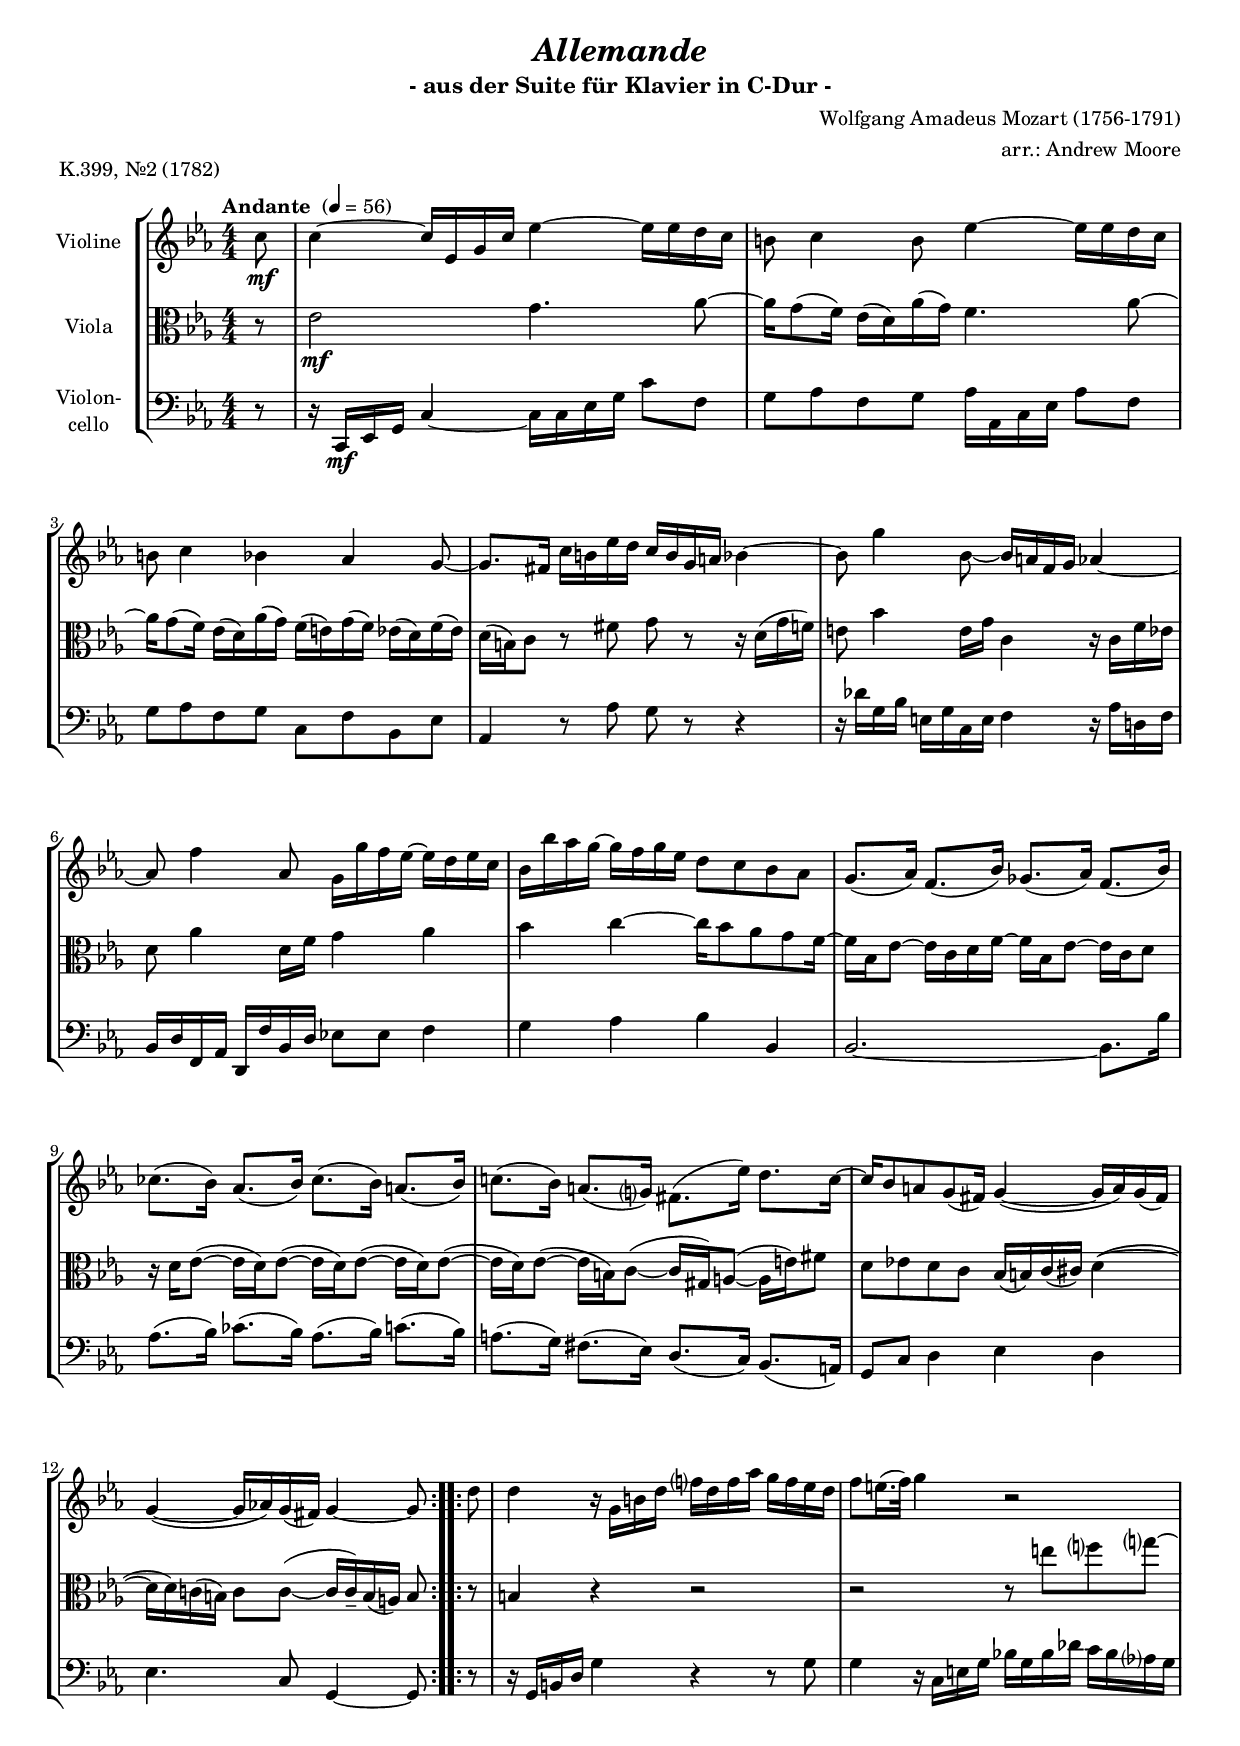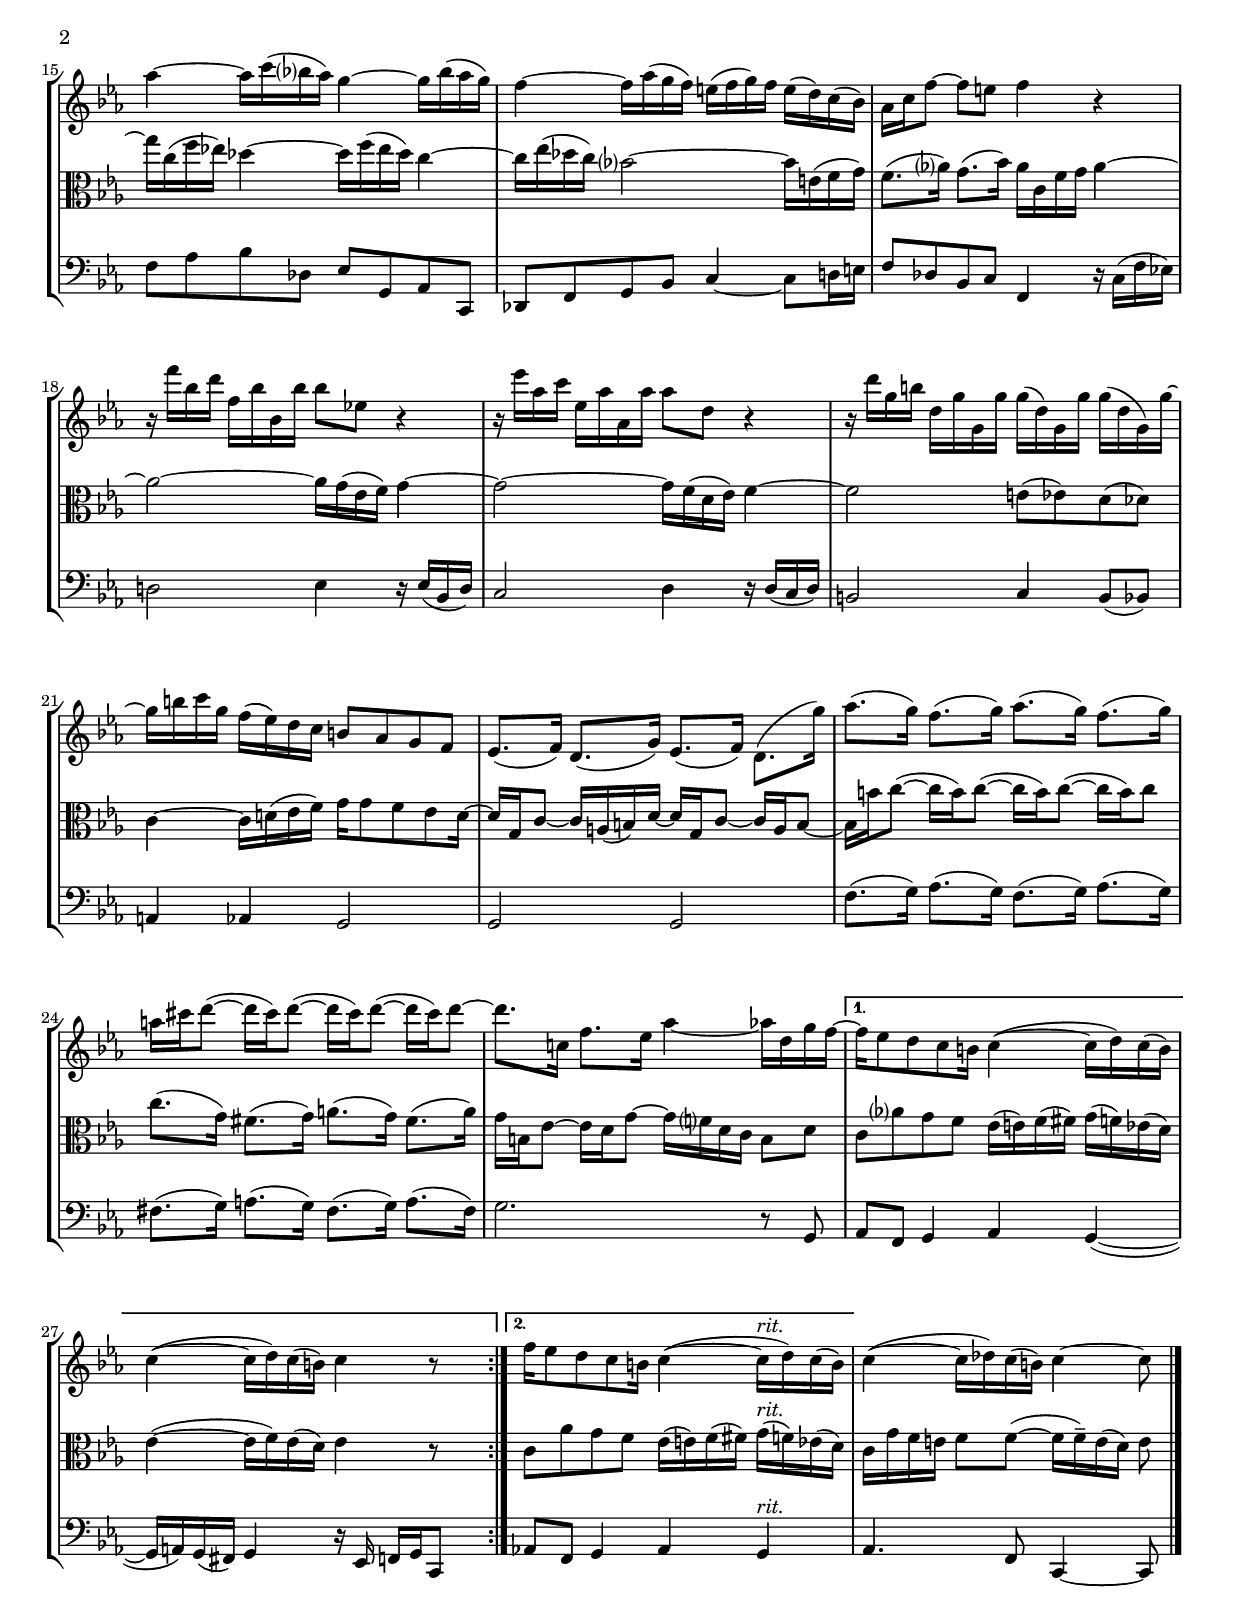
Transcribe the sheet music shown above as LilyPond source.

\version "2.16.2"
\include "deutsch.ly"

#(set-global-staff-size 17.5)

\header {
  title     = \markup \bold \italic "Allemande"
  subtitle  = "- aus der Suite für Klavier in C-Dur -"
  composer  = "Wolfgang Amadeus Mozart (1756-1791)"
  arranger  = "arr.: Andrew Moore"
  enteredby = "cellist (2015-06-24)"
  piece     = "K.399, Nr.2 (1782)"
}

voiceconsts = {
  \key c \minor
  \time 4/4
  \tempo "Andante " 4=56
  \numericTimeSignature
  \compressFullBarRests
  \set tupletSpannerDuration = #(ly:make-moment 1 4)
  % Set default beaming for all staves
%  \set Timing.beamExceptions = #'()
%  \set Timing.baseMoment     = #(ly:make-moment 1 4)
%  \set Timing.beatStructure  = #'(1 1 1)
}

mihi = "trumpet"
mist = "string ensemble 1"
miba = "drawbar organ"
mikl = "acoustic grand"

rit = \markup \italic "rit."

va = \relative c'' {
  \voiceconsts

  \partial 8
  \repeat volta 2 {
    c8\mf
    c4~ c16 es, g c es4~ es16 es d c
    h8 c4 h8 es4~ es16 es d c
    h8 c4 b as g8~

    g8. fis16 c' h es d c h g a b4~
    b8 g'4 b,8~ b16 a f g as4~
    as8 f'4 as,8 g16 g' f es~ es d es c

    b b' as g~ g f g es d8 c b as
    g8.( as16) f8.( b16) ges8.( as16) f8.( b16)
    ces8.( b16) as8.( b16) ces8.( b16) a8.( b16)

    c!8.( b16) a8.( g?16) fis8.( es'16) d8. c16~
    c b8 a g( fis16) g4(~ g16 a) g( fis)
    g4(~ g16 as!) g( fis) g4~ g8
  }
  \repeat volta 2 {
    d'

    d4 r16 g, h d f? d f as g f es d
    f8 e16.( f32) g4 r2
    as4~ as16 c( b? as) g4~ g16 b( as g)

    f4~ f16 as( g f) e( f g) f e( d) c( b)
    as c f8~ f e f4 r
    r16 f' b, d f, b b, b' b8 es,! r4

    r16 es' as, c es, as as, as' as8 d, r4
    r16 d' g, h d, g g, g' g( d) g, g' g( d g,) g'~
    g h c g f( es) d c h8 as g f

    es8.( f16) d8.( g16) es8.( f16) d8.( g'16)
    as8.( g16) f8.( g16) as8.( g16) f8.( g16)
    a cis d8(~ d16 cis) d8(~ d16 cis) d8(~ d16 cis) d8~

    d8. c,!16 f8. es16 as4~ as!16 d, g f~
  }
  \alternative {
    { f es8 d c h16 c4(~ c16 d) c( h) | c4(~ c16 d) c( h) c4 r8 s }
    { f16 es8 d c h16 c4(~ c16^\rit d) c( h) }
  }
  c4(~ c16 des) c( h) c4~ c8 \bar "|."
}

vb = \relative c' {
  \voiceconsts
  \clef "alto"

  \partial 8
  \repeat volta 2 {
    r8
    es2\mf g4. as8~
    as16 g8( f16) es( d) as'( g) f4. as8~
    as16 g8( f16) es( d) as'( g) f( e) g ( f) es( d) f( es)

    d( h) c8 r fis g r r16 d( g f)
    e8 b'4 e,16 g c,4 r16 c f es
    d8 as'4 d,16 f g4 as
    b c~ c16 b8 as g f16~

    f b, es8~ es16 c d f~ f b, es8~ es16 c d8
    r16 d es8(~ es16 d) es8(~ es16 d) es8(~ es16 d) es8(~
    es16 d) es8(~ es16 h) c8(~ c16 gis) a8(~ a16 e') fis8

    d es! d c b16( h) c( cis) d4(~
    d16 d) c!( h) c8 c(~ c16 c)-- h( a) h8
  }

  \repeat volta 2 {
    r8
    h4 r r2

    r r8 e' f? g?~
    g16 c,( f es!) des4~ des16 f( es des) c4~
    c16 es( des c) b?2~ b16 e,( f g)
    f8.( as?16) g8.( b16) as c, f g as4~

    as2~ as16 g( es f) g4~
    g2~ g16 f( d es) f4~
    f2 e8( es) d( des)
    c4~ c16 d!( es f) g g8 f es d16~

    d g, c8~ c16 a( h) d~ d g, c8~ c16 a h8~
    h16 h' c8(~ c16 h) c8(~ c16 h) c8(~ c16 h) c8
    c8.( g16) fis8.( g16) a8.( g16) fis8.( a16)

    g h, es8~ es16 d g8~ g16 f? d c h8 d
  }
  \alternative {
    { c as'? g f es16( e) f( fis) g( f) es( d) | es4(~ es16 f) es( d) es4 r8 s }
    { c as' g f es16( e) f( fis) g(^\rit f) es( d) }
  }
  c g' f e f8 f(~ f16 f)-- e( d) e8 \bar "|."
}

vc = \relative c, {
  \voiceconsts
  \clef "bass"

  \partial 8
  \repeat volta 2 {
    r8
    r16 c\mf es g c4~ c16 c es g c8 f,
    g as f g as16 as, c es as8 f
    g as f g c, f b, es

    as,4 r8 as' g r r4
    r16 des' g, b e, g c, e f4 r16 as d,! f
    b, d f, as d, f' b, d es!8 es f4

    g as b b,
    b2.~ b8. b'16
    as8.( b16) ces8.( b16) as8.( b16) c8.( b16)
    a8.( g16) fis8.( es16) d8.( c16) b8.( a16)

    g8 c d4 es d
    es4. c8 g4~ g8
  }
  \repeat volta 2 {
    r
    r16 g h d g4 r r8 g

    g4 r16 c, e g b! g b des c b as? g
    f8 as b des, es g, as c,
    des f g b c4~ c8 d!16 e

    f8 des b c f,4 r16 c'( f es!)
    d!2 es4 r16 es( b d)
    c2 d4 r16 d( c d)
    h2 c4 h8( b)

    a4 as g2
    g g
    f'8.( g16) as8.( g16) f8.( g16) as8.( g16)
    fis8.( g16) a8.( g16) fis8.( g16) a8.( fis16)
    g2. r8 g,
  }
  \alternative {
    { as f g4 as g(~ | g16 a) g( fis) g4 r16 es f[ g c,8] s }
    { as'! f g4 as g^\rit }
  }
  as4. f8 c4~ c8 \bar "|."
}



music = \new StaffGroup <<
      \new Staff {
        \set Staff.midiInstrument = \mist
        \set Staff.instrumentName = \markup \center-column { "Violine" }
        \transpose c c { \va }
      }

      \new Staff {
        \set Staff.midiInstrument = \mist
        \set Staff.instrumentName = \markup \center-column { "Viola" }
        \transpose c c { \vb }
      }

      \new Staff {
        \set Staff.midiInstrument = \miba
        \set Staff.instrumentName = \markup \center-column { "Violon-" "cello" }
        \transpose c c { \vc }
      }
>>

\book {
  \score {
   \music
    \layout {}
  }

  \score {
    \unfoldRepeats \music

    \midi {
      \context {
        \Score
      }
    }
  }
}
